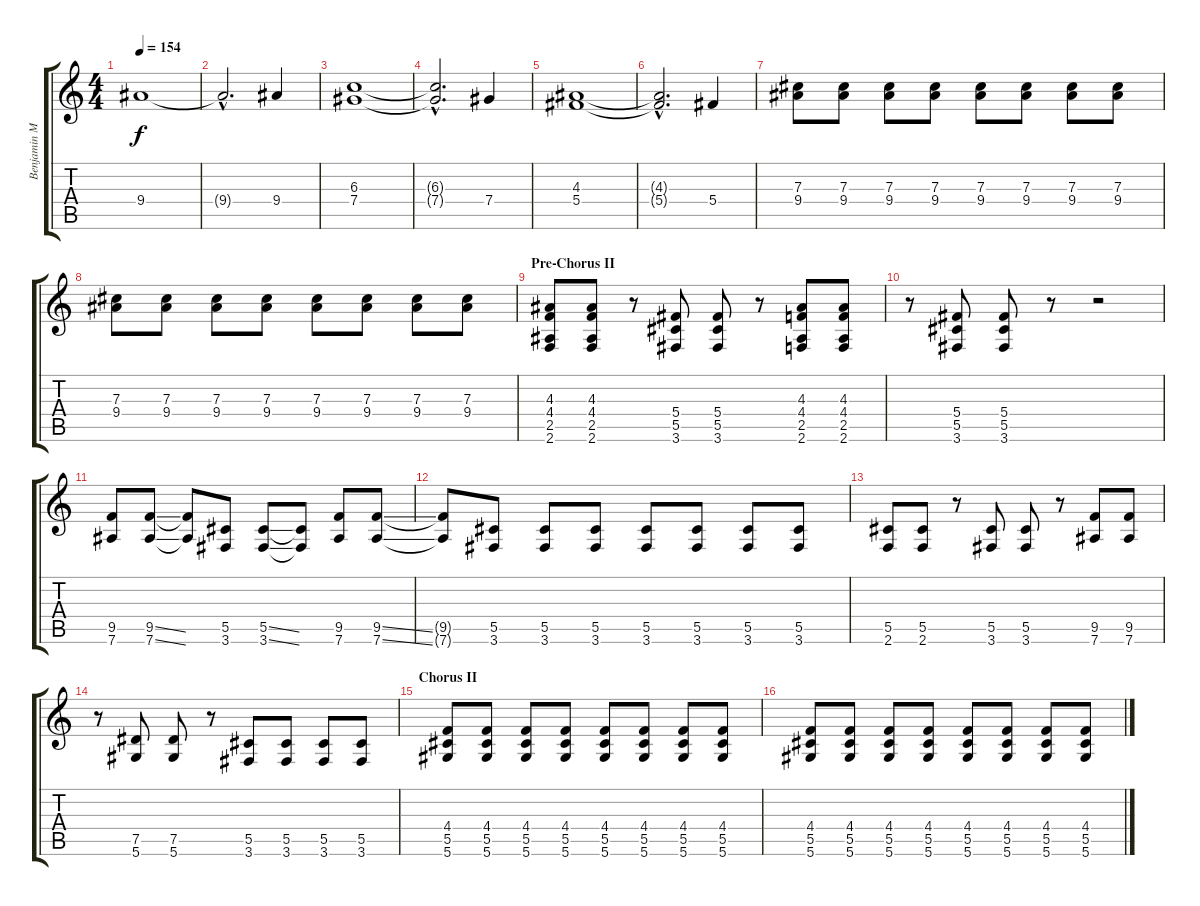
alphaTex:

\track ("Benjamin Madden - Rythm Guitar" "Benjamin M") {instrument distortionguitar}
\staff {score tabs}
\tuning (Eb4 Bb3 Gb3 Db3 Ab2 Eb2) {hide}
\ts (4 4)
\tempo 154
\clef g2
\ks c
9.4.1{dy f} |
9.4{hac t}.2{d} 9.4.4 |
(6.3 7.4).1 |
(6.3{hac t} 7.4{hac t}).2{d} 7.4.4 |
(4.3 5.4).1 |
(4.3{hac t} 5.4{hac t}).2{d} 5.4.4 |
(7.3 9.4).8 (7.3 9.4).8 (7.3 9.4).8 (7.3 9.4).8 (7.3 9.4).8 (7.3 9.4).8 (7.3 9.4).8 (7.3 9.4).8 |
(7.3 9.4).8 (7.3 9.4).8 (7.3 9.4).8 (7.3 9.4).8 (7.3 9.4).8 (7.3 9.4).8 (7.3 9.4).8 (7.3 9.4).8 |
\section ("" "Pre-Chorus II")
(4.3 4.4 2.5 2.6).8 (4.3 4.4 2.5 2.6).8 r.8 (5.4 5.5 3.6).8 (5.4 5.5 3.6).8 r.8 (4.3 4.4 2.5 2.6).8 (4.3 4.4 2.5 2.6).8 |
r.8 (5.4 5.5 3.6).8 (5.4 5.5 3.6).8 r.8 r.2 |
(9.5 7.6).8 (9.5{ss} 7.6{ss}).8 (9.5{t} 7.6{t}).8 (5.5 3.6).8 (5.5{ss} 3.6{ss}).8 (5.5{t} 3.6{t}).8 (9.5 7.6).8 (9.5{ss} 7.6{ss}).8 |
(9.5{t} 7.6{t}).8 (5.5 3.6).8 (5.5 3.6).8 (5.5 3.6).8 (5.5 3.6).8 (5.5 3.6).8 (5.5 3.6).8 (5.5 3.6).8 |
(5.5 2.6).8 (5.5 2.6).8 r.8 (5.5 3.6).8 (5.5 3.6).8 r.8 (9.5 7.6).8 (9.5 7.6).8 |
r.8 (7.5 5.6).8 (7.5 5.6).8 r.8 (5.5 3.6).8 (5.5 3.6).8 (5.5 3.6).8 (5.5 3.6).8 |
\section ("" "Chorus II")
(4.4 5.5 5.6).8 (4.4 5.5 5.6).8 (4.4 5.5 5.6).8 (4.4 5.5 5.6).8 (4.4 5.5 5.6).8 (4.4 5.5 5.6).8 (4.4 5.5 5.6).8 (4.4 5.5 5.6).8 |
(4.4 5.5 5.6).8 (4.4 5.5 5.6).8 (4.4 5.5 5.6).8 (4.4 5.5 5.6).8 (4.4 5.5 5.6).8 (4.4 5.5 5.6).8 (4.4 5.5 5.6).8 (4.4 5.5 5.6).8
